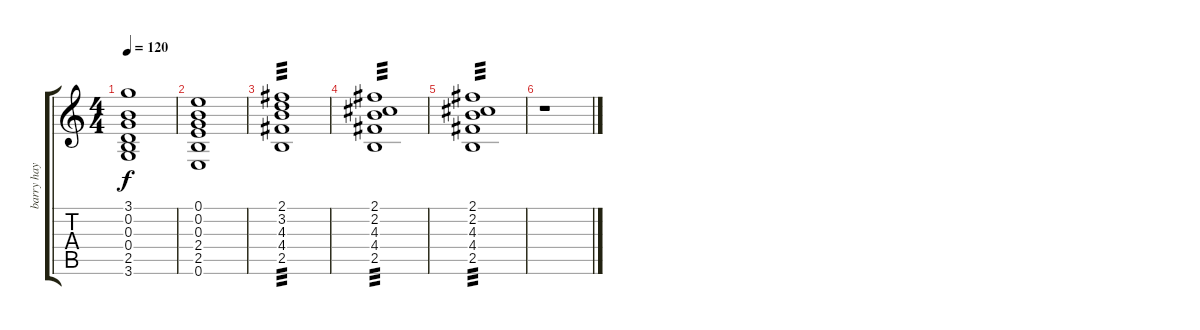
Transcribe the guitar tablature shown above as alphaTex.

\track ("barry hay" "barry hay") {instrument acousticguitarsteel}
\staff {score tabs}
\tuning (E4 B3 G3 D3 A2 E2) {hide}
\ts (4 4)
\tempo 120
\clef g2
\ks c
(3.1 0.2 0.3 0.4 2.5 3.6).1{dy f} |
(0.1 0.2 0.3 2.4 2.5 0.6).1 |
(2.1 3.2 4.3 4.4 2.5).1{tp 3} |
(2.1 2.2 4.3 4.4 2.5).1{tp 3} |
(2.1 2.2 4.3 4.4 2.5).1{tp 3} |
r.1
